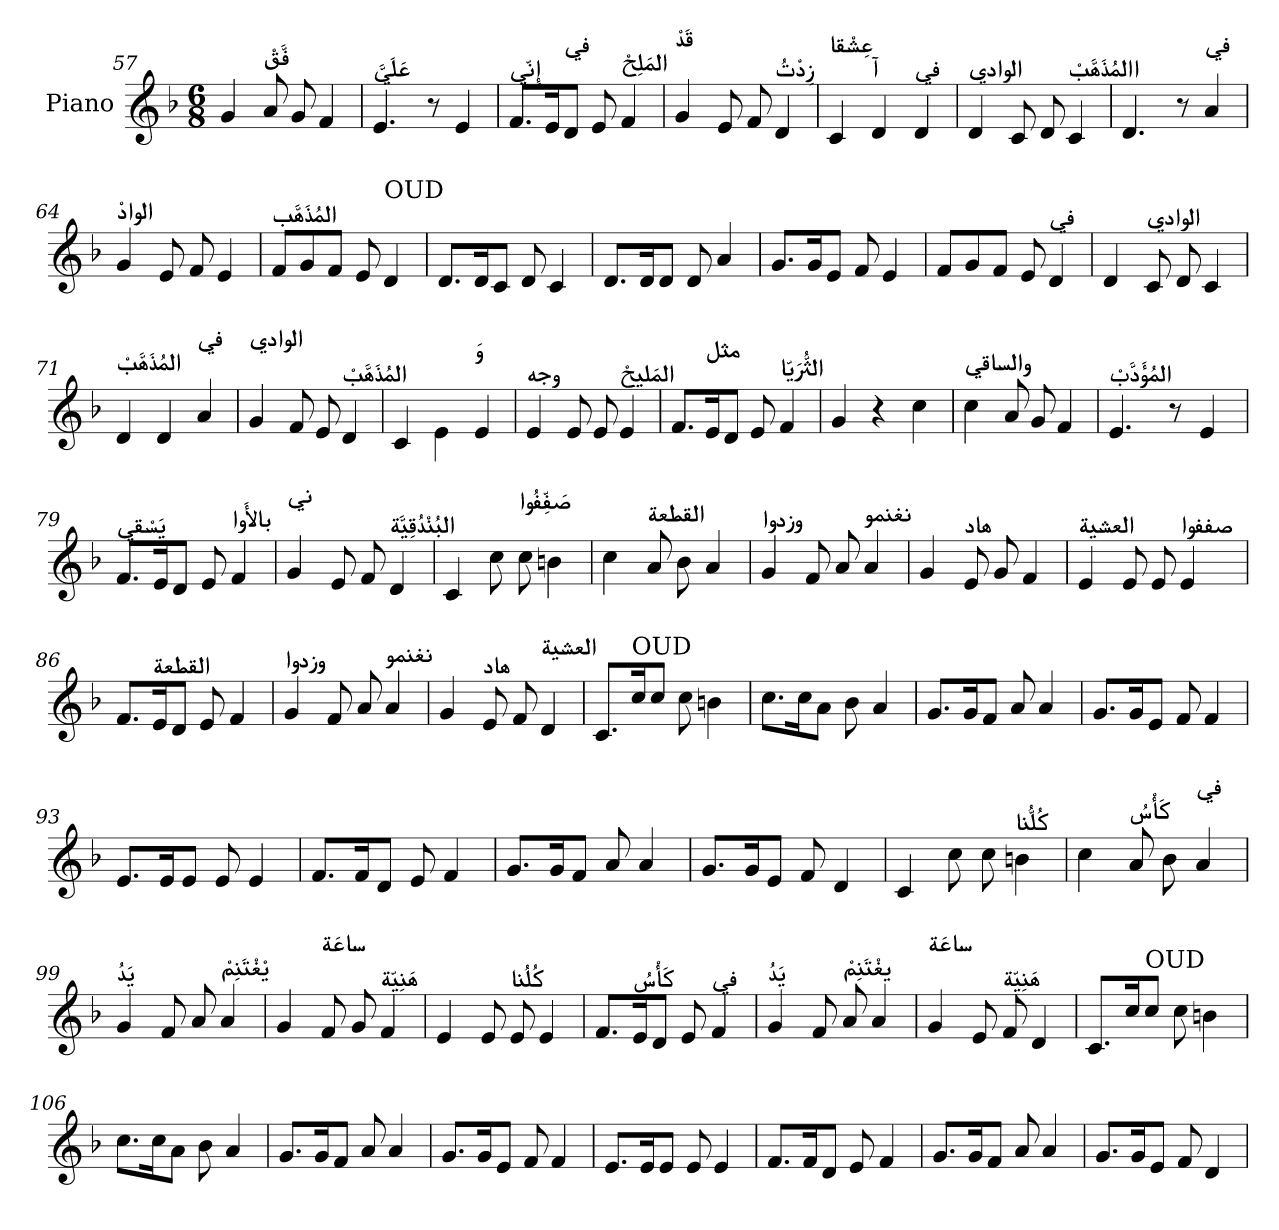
**kern
*part1
*staff1
*I"Piano
*I'Pno.
*clefG2
*k[b-]
*M6/8
=57
4g/
!LO:TX:a:t=فَّقْ
8a/
8g/
4f/
=58
!LO:TX:a:t=عَلَيَّ
4.e/
8r
4e/
=59
!LO:TX:a:t=إِنّي
8.f/L
16e/K
!LO:TX:a:t=في
8d/J
8e/
!LO:TX:a:t=المَلِحْ
4f/
=60
!LO:TX:a:t=قَدْ
4g/
8e/
8f/
!LO:TX:a:t=زِدْتُ
4d/
=61
!LO:TX:a:t=عِشْقا
4c/
!LO:TX:a:t=آ
4d/
!LO:TX:a:t=في
4d/
=62
!LO:TX:a:t=الوادي
4d/
8c/
8d/
!LO:TX:a:t=االمُذَهَّبْ
4c/
=63
4.d/
8r
!LO:TX:a:t=في
4a/
!!LO:PB:g=z
=64
!LO:TX:a:t=الوادْ
4g/
8e/
8f/
4e/
=65
!LO:TX:a:t=المُذَهَّب
8f/L
8g/
8f/J
8e/
!LO:TX:a:t=OUD
4d/
=66
8.d/L
16d/K
8c/J
8d/
4c/
=67
8.d/L
16d/K
8d/J
8d/
4a/
=68
8.g/L
16g/K
8e/J
8f/
4e/
=69
8f/L
8g/
8f/J
8e/
!LO:TX:a:t=في
4d/
=70
4d/
!LO:TX:a:t=الوادي
8c/
8d/
4c/
=71
!LO:TX:a:t=المُذَهَّبْ
4d/
4d/
!LO:TX:a:t=في
4a/
!!LO:LB:g=z
=72
!LO:TX:a:t=الوادي
4g/
8f/
8e/
!LO:TX:a:t=المُذَهَّبْ
4d/
=73
4c/
4e\
!LO:TX:a:t=وَ
4e/
=74
!LO:TX:a:t=وجه
4e/
8e/
8e/
!LO:TX:a:t=المَليحْ
4e/
=75
8.f/L
!LO:TX:a:t=مثل
16e/K
8d/J
8e/
!LO:TX:a:t=الثُّرَيّا
4f/
=76
4g/
4r
4cc\
=77
!LO:TX:a:t=والساقي
4cc\
8a/
8g/
4f/
=78
!LO:TX:a:t=المُؤَدَّبْ
4.e/
8r
4e/
=79
!LO:TX:a:t=يَسْقي
8.f/L
16e/K
8d/J
8e/
!LO:TX:a:t=بالأَوا
4f/
!!LO:LB:g=z
=80
!LO:TX:a:t=ني
4g/
8e/
8f/
!LO:TX:a:t=البُنْدُقِيَّة
4d/
=81
*MM162
4c/
8cc\
!LO:TX:a:t=صَفِّفُوا
8cc\
4bn\
=82
4cc\
!LO:TX:a:t=القطعة
8a/
8b-\
4a/
=83
!LO:TX:a:t=وزدوا
4g/
8f/
8a/
!LO:TX:a:t=نغنمو
4a/
=84
4g/
!LO:TX:a:t=هاد
8e/
8g/
4f/
=85
!LO:TX:a:t=العشية
4e/
8e/
8e/
!LO:TX:a:t=صففوا
4e/
=86
8.f/L
!LO:TX:a:t=القطعة
16e/K
8d/J
8e/
4f/
=87
!LO:TX:a:t=وزدوا
4g/
8f/
8a/
!LO:TX:a:t=نغنمو
4a/
!!LO:LB:g=z
=88
4g/
!LO:TX:a:t=هاد
8e/
8f/
!LO:TX:a:t=العشية
4d/
=89
8.c/L
!LO:TX:a:t=OUD
16cc/K
8cc/J
8cc\
4bn\
=90
8.cc\L
16cc\K
8a\J
8b-\
4a/
=91
8.g/L
16g/K
8f/J
8a/
4a/
=92
8.g/L
16g/K
8e/J
8f/
4f/
=93
8.e/L
16e/K
8e/J
8e/
4e/
=94
8.f/L
16f/K
8d/J
8e/
4f/
!!LO:LB:g=z
=95
8.g/L
16g/K
8f/J
8a/
4a/
=96
8.g/L
16g/K
8e/J
8f/
4d/
=97
4c/
8cc\
8cc\
!LO:TX:a:t=كُلُّنا
4bn\
=98
4cc\
!LO:TX:a:t=كَأْسُ
8a/
8b-\
!LO:TX:a:t=في
4a/
=99
!LO:TX:a:t=يَدُ
4g/
8f/
8a/
!LO:TX:a:t=يْغْتَنِمْ
4a/
=100
4g/
!LO:TX:a:t=ساعَة
8f/
8g/
!LO:TX:a:t=هَنِيّة
4f/
=101
4e/
8e/
!LO:TX:a:t=كُلُنا
8e/
4e/
!!LO:LB:g=z
=102
8.f/L
!LO:TX:a:t=كَأْسُ
16e/K
8d/J
8e/
!LO:TX:a:t=في
4f/
=103
!LO:TX:a:t=يَدُ
4g/
8f/
!LO:TX:a:t=يغْتَنِمْ
8a/
4a/
=104
!LO:TX:a:t=ساعَة
4g/
8e/
!LO:TX:a:t=هَنِيّة
8f/
4d/
=105
8.c/L
16cc/K
!LO:TX:a:t=OUD
8cc/J
8cc\
4bn\
=106
8.cc\L
16cc\K
8a\J
8b-\
4a/
=107
8.g/L
16g/K
8f/J
8a/
4a/
=108
8.g/L
16g/K
8e/J
8f/
4f/
!!LO:LB:g=z
=109
8.e/L
16e/K
8e/J
8e/
4e/
=110
8.f/L
16f/K
8d/J
8e/
4f/
=111
8.g/L
16g/K
8f/J
8a/
4a/
=112
8.g/L
16g/K
8e/J
8f/
4d/
=
*-
